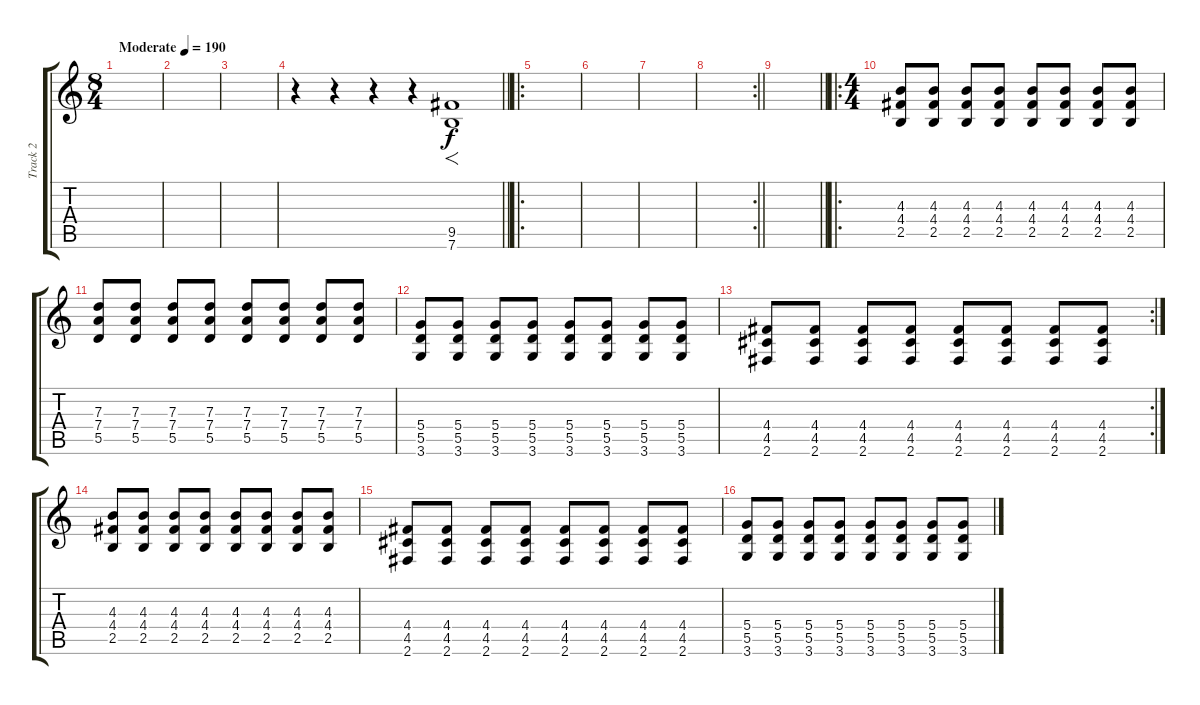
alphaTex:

\track ("Track 2" "Track 2") {instrument distortionguitar}
\staff {score tabs}
\tuning (E4 B3 G3 D3 A2 E2) {hide}
\ts (8 4)
\section ("" "")
\tempo (190 "Moderate")
\clef g2
\ks c
|
|
|
\barLineRight lightlight
r.4 r.4 r.4 r.4 (9.5 7.6).1{f} |
\ro
\section ("" "")
|
|
|
\rc 2
\barLineRight lightlight
|
\section ("" "")
\barLineRight lightlight
|
\ro
\ts (4 4)
\section ("" "")
(4.3 4.4 2.5).8{dy f} (4.3 4.4 2.5).8 (4.3 4.4 2.5).8 (4.3 4.4 2.5).8 (4.3 4.4 2.5).8 (4.3 4.4 2.5).8 (4.3 4.4 2.5).8 (4.3 4.4 2.5).8 |
(7.3 7.4 5.5).8 (7.3 7.4 5.5).8 (7.3 7.4 5.5).8 (7.3 7.4 5.5).8 (7.3 7.4 5.5).8 (7.3 7.4 5.5).8 (7.3 7.4 5.5).8 (7.3 7.4 5.5).8 |
(5.4 5.5 3.6).8 (5.4 5.5 3.6).8 (5.4 5.5 3.6).8 (5.4 5.5 3.6).8 (5.4 5.5 3.6).8 (5.4 5.5 3.6).8 (5.4 5.5 3.6).8 (5.4 5.5 3.6).8 |
\rc 2
(4.4 4.5 2.6).8 (4.4 4.5 2.6).8 (4.4 4.5 2.6).8 (4.4 4.5 2.6).8 (4.4 4.5 2.6).8 (4.4 4.5 2.6).8 (4.4 4.5 2.6).8 (4.4 4.5 2.6).8 |
(4.3 4.4 2.5).8 (4.3 4.4 2.5).8 (4.3 4.4 2.5).8 (4.3 4.4 2.5).8 (4.3 4.4 2.5).8 (4.3 4.4 2.5).8 (4.3 4.4 2.5).8 (4.3 4.4 2.5).8 |
(4.4 4.5 2.6).8 (4.4 4.5 2.6).8 (4.4 4.5 2.6).8 (4.4 4.5 2.6).8 (4.4 4.5 2.6).8 (4.4 4.5 2.6).8 (4.4 4.5 2.6).8 (4.4 4.5 2.6).8 |
(5.4 5.5 3.6).8 (5.4 5.5 3.6).8 (5.4 5.5 3.6).8 (5.4 5.5 3.6).8 (5.4 5.5 3.6).8 (5.4 5.5 3.6).8 (5.4 5.5 3.6).8 (5.4 5.5 3.6).8
